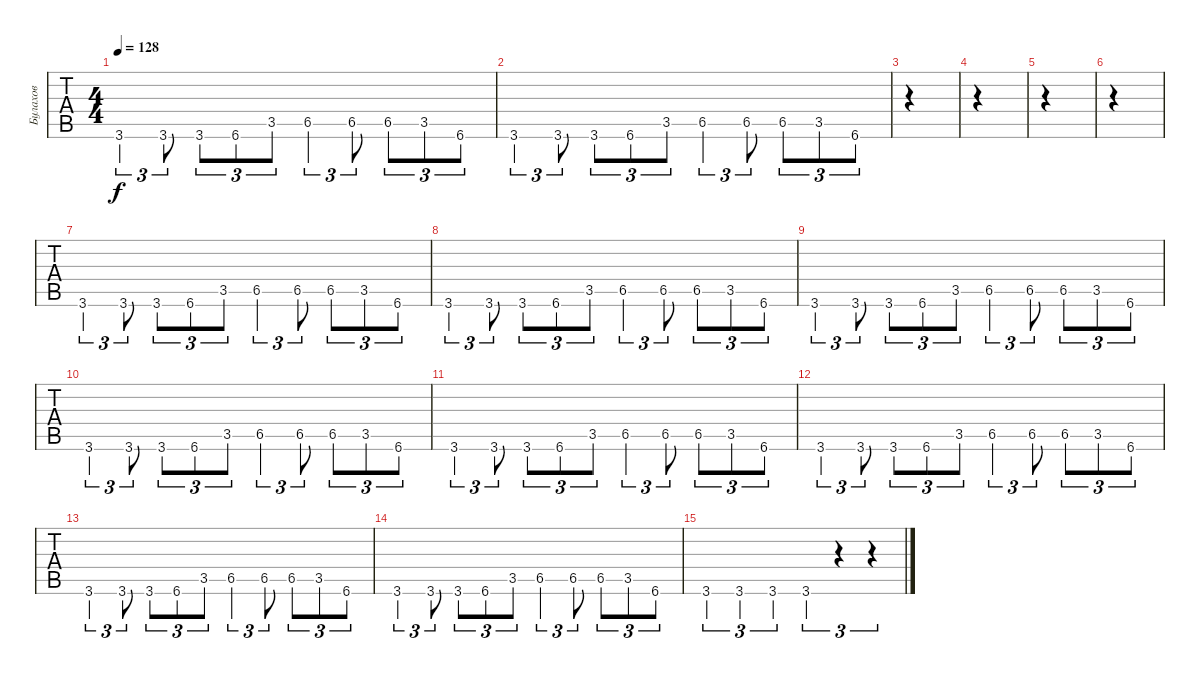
\track ("Булахов" "Булахов") {instrument overdrivenguitar}
\staff {tabs}
\tuning (E4 B3 G3 D3 A2 D2) {hide}
\ts (4 4)
\tempo 128
\clef g2
\ks c
3.6.4{tu (3 2) dy f} 3.6.8{tu (3 2)} 3.6.8{tu (3 2)} 6.6.8{tu (3 2)} 3.5.8{tu (3 2)} 6.5.4{tu (3 2)} 6.5.8{tu (3 2)} 6.5.8{tu (3 2)} 3.5.8{tu (3 2)} 6.6.8{tu (3 2)} |
3.6.4{tu (3 2)} 3.6.8{tu (3 2)} 3.6.8{tu (3 2)} 6.6.8{tu (3 2)} 3.5.8{tu (3 2)} 6.5.4{tu (3 2)} 6.5.8{tu (3 2)} 6.5.8{tu (3 2)} 3.5.8{tu (3 2)} 6.6.8{tu (3 2)} |
|
|
|
|
3.6.4{tu (3 2)} 3.6.8{tu (3 2)} 3.6.8{tu (3 2)} 6.6.8{tu (3 2)} 3.5.8{tu (3 2)} 6.5.4{tu (3 2)} 6.5.8{tu (3 2)} 6.5.8{tu (3 2)} 3.5.8{tu (3 2)} 6.6.8{tu (3 2)} |
3.6.4{tu (3 2)} 3.6.8{tu (3 2)} 3.6.8{tu (3 2)} 6.6.8{tu (3 2)} 3.5.8{tu (3 2)} 6.5.4{tu (3 2)} 6.5.8{tu (3 2)} 6.5.8{tu (3 2)} 3.5.8{tu (3 2)} 6.6.8{tu (3 2)} |
3.6.4{tu (3 2)} 3.6.8{tu (3 2)} 3.6.8{tu (3 2)} 6.6.8{tu (3 2)} 3.5.8{tu (3 2)} 6.5.4{tu (3 2)} 6.5.8{tu (3 2)} 6.5.8{tu (3 2)} 3.5.8{tu (3 2)} 6.6.8{tu (3 2)} |
3.6.4{tu (3 2)} 3.6.8{tu (3 2)} 3.6.8{tu (3 2)} 6.6.8{tu (3 2)} 3.5.8{tu (3 2)} 6.5.4{tu (3 2)} 6.5.8{tu (3 2)} 6.5.8{tu (3 2)} 3.5.8{tu (3 2)} 6.6.8{tu (3 2)} |
3.6.4{tu (3 2)} 3.6.8{tu (3 2)} 3.6.8{tu (3 2)} 6.6.8{tu (3 2)} 3.5.8{tu (3 2)} 6.5.4{tu (3 2)} 6.5.8{tu (3 2)} 6.5.8{tu (3 2)} 3.5.8{tu (3 2)} 6.6.8{tu (3 2)} |
3.6.4{tu (3 2)} 3.6.8{tu (3 2)} 3.6.8{tu (3 2)} 6.6.8{tu (3 2)} 3.5.8{tu (3 2)} 6.5.4{tu (3 2)} 6.5.8{tu (3 2)} 6.5.8{tu (3 2)} 3.5.8{tu (3 2)} 6.6.8{tu (3 2)} |
3.6.4{tu (3 2)} 3.6.8{tu (3 2)} 3.6.8{tu (3 2)} 6.6.8{tu (3 2)} 3.5.8{tu (3 2)} 6.5.4{tu (3 2)} 6.5.8{tu (3 2)} 6.5.8{tu (3 2)} 3.5.8{tu (3 2)} 6.6.8{tu (3 2)} |
3.6.4{tu (3 2)} 3.6.8{tu (3 2)} 3.6.8{tu (3 2)} 6.6.8{tu (3 2)} 3.5.8{tu (3 2)} 6.5.4{tu (3 2)} 6.5.8{tu (3 2)} 6.5.8{tu (3 2)} 3.5.8{tu (3 2)} 6.6.8{tu (3 2)} |
3.6.4{tu (3 2)} 3.6.4{tu (3 2)} 3.6.4{tu (3 2)} 3.6.4{tu (3 2)} r.4{tu (3 2)} r.4{tu (3 2)}
